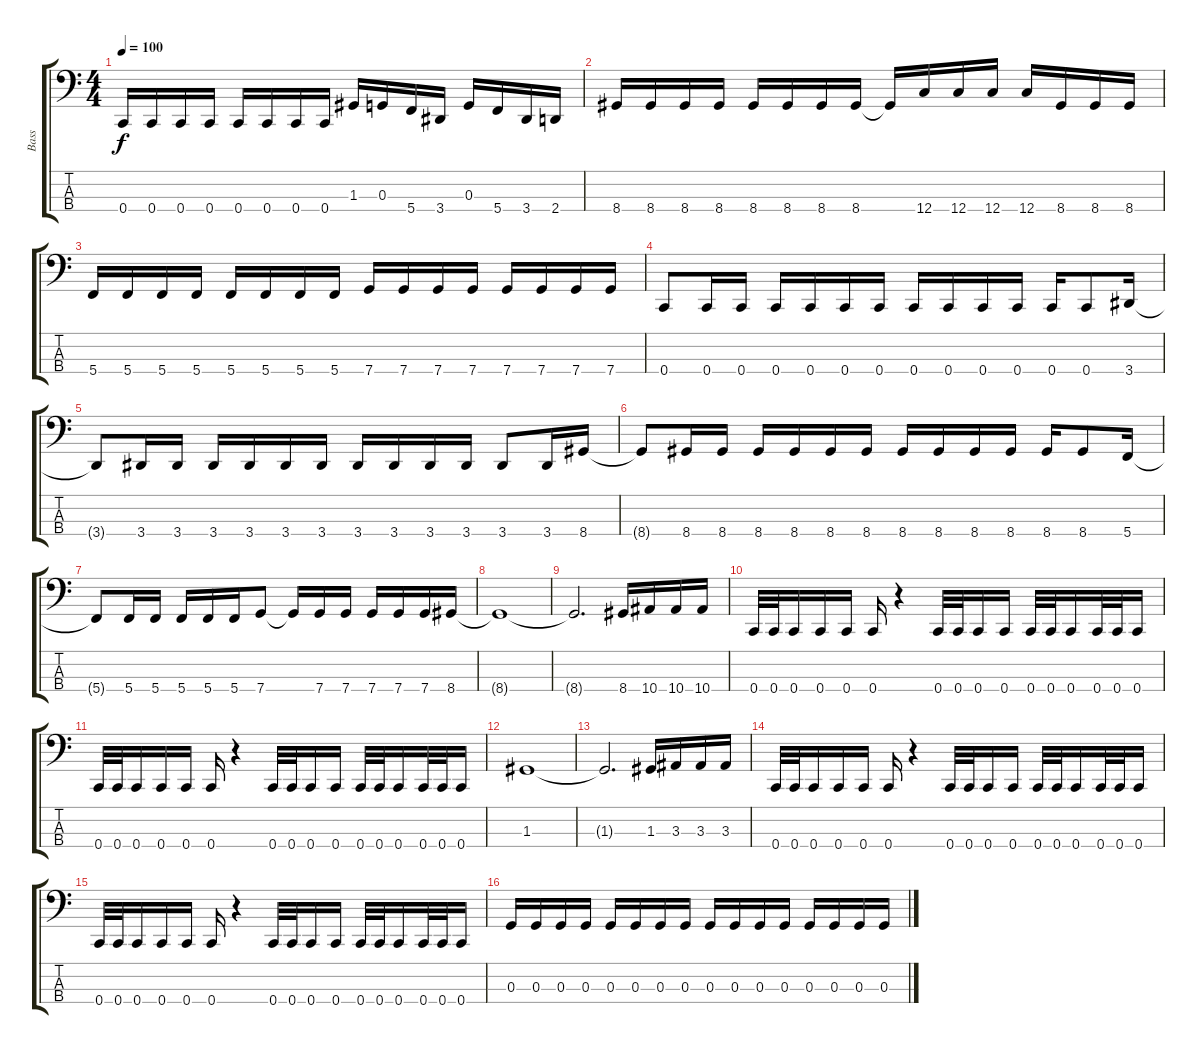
\track ("Bass" "Bass") {instrument electricbassfinger}
\staff {score tabs}
\tuning (F2 C2 G1 C1) {hide}
\ts (4 4)
\tempo 100
\clef f4
\ks c
0.4.16{dy f} 0.4.16 0.4.16 0.4.16 0.4.16 0.4.16 0.4.16 0.4.16 1.3.16 0.3.16 5.4.16 3.4.16 0.3.16 5.4.16 3.4.16 2.4.16 |
8.4.16 8.4.16 8.4.16 8.4.16 8.4.16 8.4.16 8.4.16 8.4.16 8.4{t}.16 12.4.16 12.4.16 12.4.16 12.4.16 8.4.16 8.4.16 8.4.16 |
5.4.16 5.4.16 5.4.16 5.4.16 5.4.16 5.4.16 5.4.16 5.4.16 7.4.16 7.4.16 7.4.16 7.4.16 7.4.16 7.4.16 7.4.16 7.4.16 |
0.4.8 0.4.16 0.4.16 0.4.16 0.4.16 0.4.16 0.4.16 0.4.16 0.4.16 0.4.16 0.4.16 0.4.16 0.4.8 3.4.16 |
3.4{t}.8 3.4.16 3.4.16 3.4.16 3.4.16 3.4.16 3.4.16 3.4.16 3.4.16 3.4.16 3.4.16 3.4.8 3.4.16 8.4.16 |
8.4{t}.8 8.4.16 8.4.16 8.4.16 8.4.16 8.4.16 8.4.16 8.4.16 8.4.16 8.4.16 8.4.16 8.4.16 8.4.8 5.4.16 |
5.4{t}.8 5.4.16 5.4.16 5.4.16 5.4.16 5.4.16 7.4.8 7.4{t}.16 7.4.16 7.4.16 7.4.16 7.4.16 7.4.16 8.4.16 |
8.4{t}.1 |
8.4{t}.2{d} 8.4.16 10.4.16 10.4.16 10.4.16 |
0.4.32 0.4.32 0.4.16 0.4.16 0.4.16 0.4.16 r.4 0.4.32 0.4.32 0.4.16 0.4.16 0.4.32 0.4.32 0.4.16 0.4.32 0.4.32 0.4.16 |
0.4.32 0.4.32 0.4.16 0.4.16 0.4.16 0.4.16 r.4 0.4.32 0.4.32 0.4.16 0.4.16 0.4.32 0.4.32 0.4.16 0.4.32 0.4.32 0.4.16 |
1.3.1 |
1.3{t}.2{d} 1.3.16 3.3.16 3.3.16 3.3.16 |
0.4.32 0.4.32 0.4.16 0.4.16 0.4.16 0.4.16 r.4 0.4.32 0.4.32 0.4.16 0.4.16 0.4.32 0.4.32 0.4.16 0.4.32 0.4.32 0.4.16 |
0.4.32 0.4.32 0.4.16 0.4.16 0.4.16 0.4.16 r.4 0.4.32 0.4.32 0.4.16 0.4.16 0.4.32 0.4.32 0.4.16 0.4.32 0.4.32 0.4.16 |
0.3.16 0.3.16 0.3.16 0.3.16 0.3.16 0.3.16 0.3.16 0.3.16 0.3.16 0.3.16 0.3.16 0.3.16 0.3.16 0.3.16 0.3.16 0.3.16
